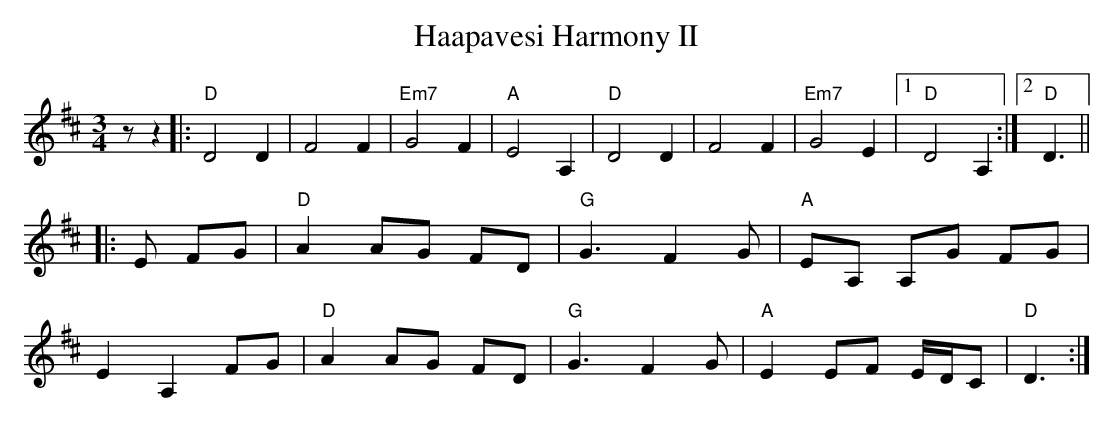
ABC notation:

X:1
T: Haapavesi Harmony II
M: 3/4
L: 1/8
K:D
z z2|:"D"D4 D2|F4 F2|"Em7"G4 F2|"A"E4A,2|"D"D4 D2|F4 F2|"Em7"G4 E2|1"D"D4 A,2:|[2 "D"D3 ||
|:E FG |"D"A2 AG FD|"G"G3 F2 G| "A"EA, A,G FG|
E2 A,2 FG|"D"A2 AG FD|"G"G3 F2G|"A"E2 EF E/D/C| "D"D3:|]
